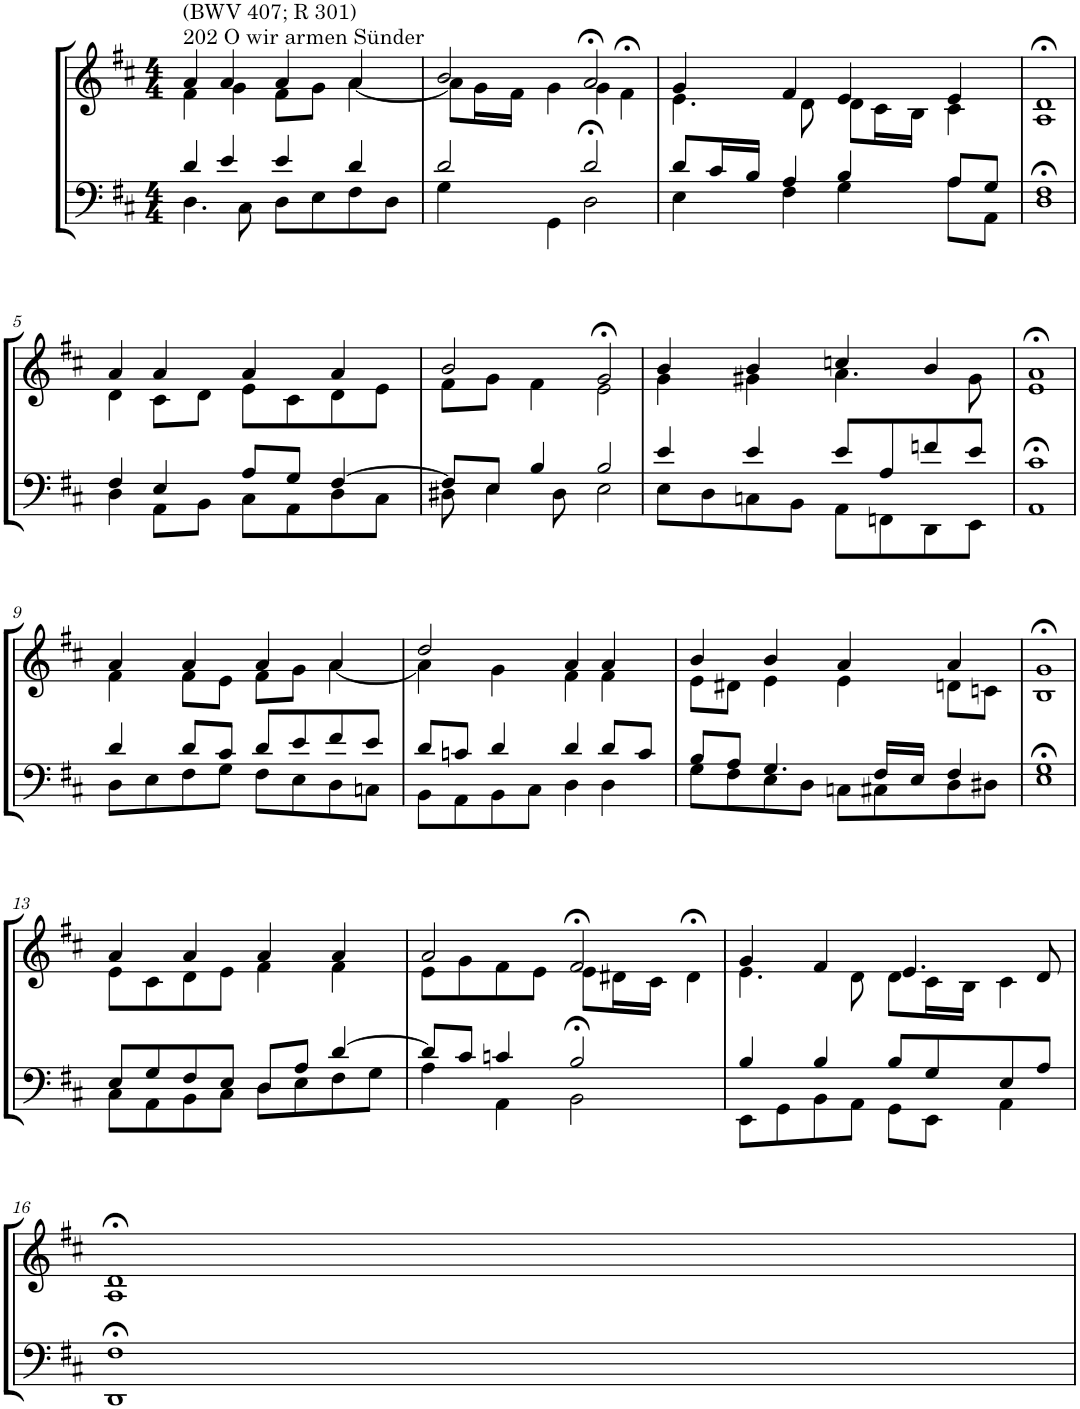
**kern	**kern
*part2	*part1
*staff2	*staff1
*I"Tenor/Baß	*I"Sopran/Alt
*clefF4	*clefG2
*k[f#c#]	*k[f#c#]
*M4/4	*M4/4
=1	=1
*^	*^
!	!	!LO:TX:a:t=202 O wir armen Sünder	!
!	!	!LO:TX:a:t=(BWV 407; R 301)	!
4d/	4.D\	4a/	4f#\
4e/	.	4a/	4g\
.	8C#\	.	.
4e/	8D\L	4a/	8f#\L
.	8E\	.	8g\J
4d/	8F#\	4a/	[4a\
.	8D\J	.	.
=2	=2	=2	=2
2d/	4G\	2b/	8a\L]
.	.	.	16g\L
.	.	.	16f#\JJ
.	4GG\	.	4g\
2d/	2D>\	2a>/	4g\
.	.	.	4f#>\
=3	=3	=3	=3
8d/L	4E\	4g/	4.e\
16c#/L	.	.	.
16B/JJ	.	.	.
4A/	4F#\	4f#/	.
.	.	.	8d\
4B/	4G\	4e/	8d\L
.	.	.	16c#\L
.	.	.	16B\JJ
8A/L	8A\L	4e/	4c#\
8G/J	8AA\J	.	.
=4	=4	=4	=4
1F#	1D>	1d>	1A
!!LO:LB:g=z	!!
=5	=5	=5	=5
4F#/	4D\	4a/	4d\
4E/	8AA\L	4a/	8c#\L
.	8BB\J	.	8d\J
8A/L	8C#\L	4a/	8e\L
8G/J	8AA\	.	8c#\
[4F#/	8D\	4a/	8d\
.	8C#\J	.	8e\J
=6	=6	=6	=6
8F#/L]	8D#X\	2b/	8f#\L
8E/J	4E\	.	8g\J
4B/	.	.	4f#\
.	8D#\	.	.
2B/	2E\	2g>/	2e\
=7	=7	=7	=7
4e/	8E\L	4b/	4g\
.	8D\	.	.
4e/	8Cn\	4b/	4g#X\
.	8BB\J	.	.
8e/L	8AA\L	4ccn/	4.a\
8A/	8FFn\	.	.
8fn/	8DD\	4b/	.
8e/J	8EE\J	.	8g#\
=8	=8	=8	=8
1c#	1AA>	1a>	1e
!!LO:LB:g=z	!!
=9	=9	=9	=9
4d/	8D\L	4a/	4f#\
.	8E\	.	.
8d/L	8F#\	4a/	8f#\L
8c#/J	8G\J	.	8e\J
8d/L	8F#\L	4a/	8f#\L
8e/	8E\	.	8g\J
8f#/	8D\	4a/	[4a\
8e/J	8Cn\J	.	.
=10	=10	=10	=10
8d/L	8BB\L	2dd/	4a\]
8cn/J	8AA\	.	.
4d/	8BB\	.	4g\
.	8C#\J	.	.
4d/	4D\	4a/	4f#\
8d/L	4D\	4a/	4f#\
8c/J	.	.	.
=11	=11	=11	=11
8B/L	8G\L	4b/	8e\L
8A/J	8F#\	.	8d#X\J
4.G/	8E\	4b/	4e\
.	8D\J	.	.
.	8Cn\L	4a/	4e\
16F#/LL	8C#X\	.	.
16E/JJ	.	.	.
4F#/	8D\	4a/	8dn\L
.	8D#X\J	.	8cn\J
=12	=12	=12	=12
1G	1E>	1g>	1B
!!LO:LB:g=z	!!
=13	=13	=13	=13
8E/L	8C#\L	4a/	8e\L
8G/	8AA\	.	8c#\
8F#/	8BB\	4a/	8d\
8E/J	8C#\J	.	8e\J
8D/L	8D\L	4a/	4f#\
8A/J	8E\	.	.
[4d/	8F#\	4a/	4f#\
.	8G\J	.	.
=14	=14	=14	=14
8d/L]	4A\	2a/	8e\L
8c#/J	.	.	8g\
4cn/	4AA\	.	8f#\
.	.	.	8e\J
2B/	2BB>\	2f#>/	8e\L
.	.	.	16d#X\L
.	.	.	16c#\JJ
.	.	.	4d#>\
=15	=15	=15	=15
4B/	8EE\L	4g/	4.e\
.	8GG\	.	.
4B/	8BB\	4f#/	.
.	8AA\J	.	8d\
8B/L	8GG\L	4.e/	8d\L
8G/	8EE\J	.	16c#\L
.	.	.	16B\JJ
8E/	4AA\	.	4c#\
8A/J	.	8d/	.
!!LO:LB:g=z	!!
=16	=16	=16	=16
1F#	1DD>	1d>	1A
*v	*v	*	*
*	*v	*v
=	=
*-	*-
